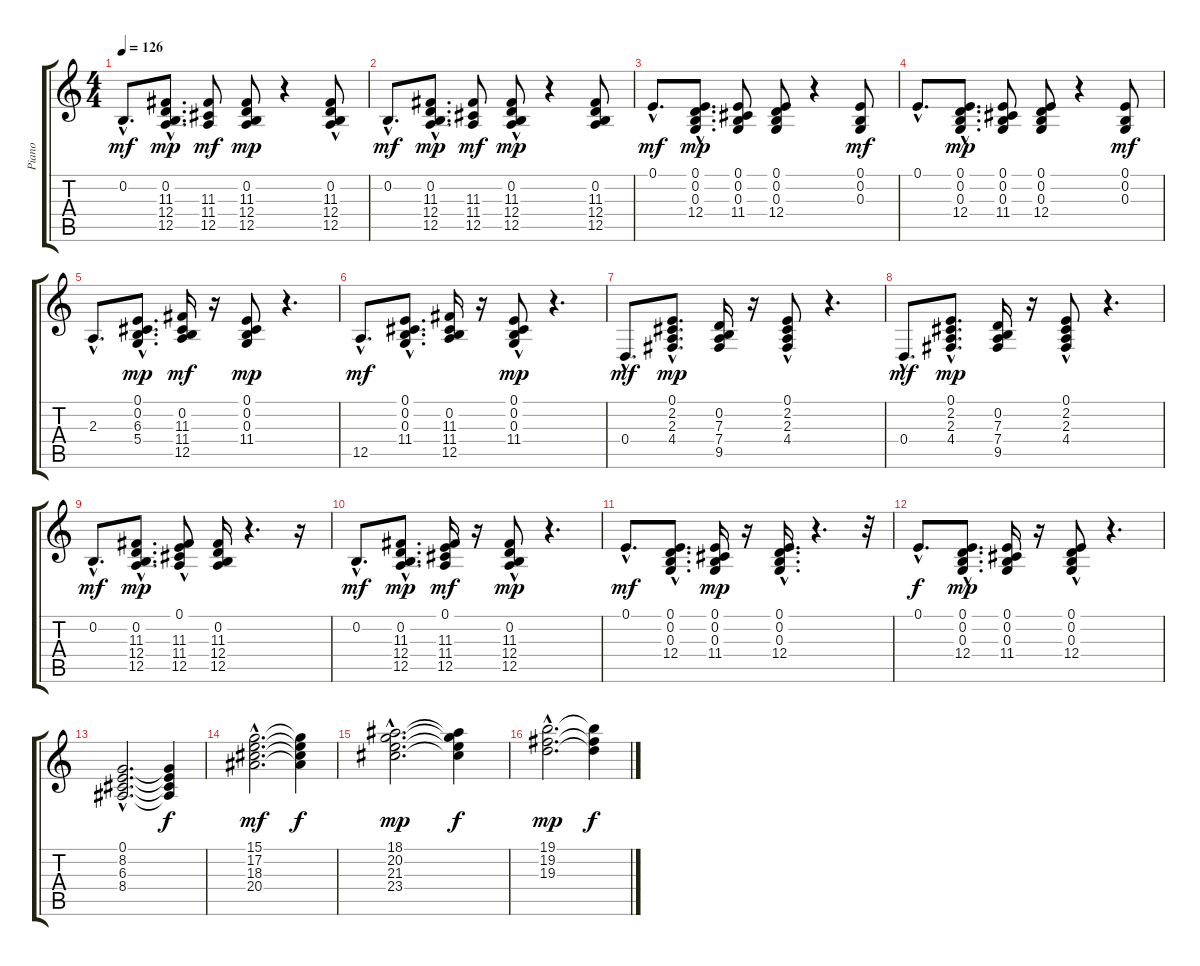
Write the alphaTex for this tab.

\track ("Piano" "Piano") {instrument brightacousticpiano}
\staff {score tabs}
\tuning (E4 B3 G3 D3 A2 E2) {hide}
\ts (4 4)
\tempo 126
\clef g2
\ks c
0.2{hac}.8{d dy mf} (0.2 11.3{hac} 12.4{hac} 12.5{hac}).8{d dy mp} (11.3 11.4 12.5).8{dy mf} (0.2 11.3 12.4 12.5).8{dy mp} r.4 (0.2 11.3{hac} 12.4 12.5).8 |
0.2{hac}.8{d dy mf} (0.2 11.3{hac} 12.4{hac} 12.5{hac}).8{d dy mp} (11.3 11.4 12.5).8{dy mf} (0.2 11.3{hac} 12.4{hac} 12.5).8{dy mp} r.4 (0.2 11.3 12.4 12.5).8 |
0.1{hac}.8{d dy mf} (0.1{hac} 0.2{hac} 0.3{hac} 12.4{hac}).8{d dy mp} (0.1 0.2 0.3 11.4).8 (0.1 0.2 0.3 12.4).8 r.4 (0.1 0.2 0.3).8{dy mf} |
0.1{hac}.8{d} (0.1{hac} 0.2{hac} 0.3{hac} 12.4{hac}).8{d dy mp} (0.1 0.2 0.3 11.4).8 (0.1 0.2 0.3 12.4).8 r.4 (0.1 0.2 0.3).8{dy mf} |
2.3{hac}.8{d} (0.1{hac} 0.2{hac} 6.3{hac} 5.4{hac}).8{d dy mp} (0.2 11.3 11.4 12.5).16{dy mf} r.16 (0.1 0.2 0.3 11.4).8{dy mp} r.4{d} |
12.5{hac}.8{d dy mf} (0.1{hac} 0.2{hac} 0.3{hac} 11.4{hac}).8{d} (0.2 11.3 11.4 12.5).16 r.16 (0.1{hac} 0.2 0.3 11.4{hac}).8{dy mp} r.4{d} |
0.4{hac}.8{d dy mf} (0.1{hac} 2.2{hac} 2.3{hac} 4.4{hac}).8{d dy mp} (0.2 7.3 7.4 9.5).16 r.16 (0.1{hac} 2.2{hac} 2.3{hac} 4.4).8 r.4{d} |
0.4{hac}.8{d dy mf} (0.1{hac} 2.2{hac} 2.3{hac} 4.4{hac}).8{d dy mp} (0.2 7.3 7.4 9.5).16 r.16 (0.1{hac} 2.2{hac} 2.3{hac} 4.4).8 r.4{d} |
0.2{hac}.8{d dy mf} (0.2{hac} 11.3{hac} 12.4{hac} 12.5{hac}).8{d dy mp} (0.1{hac} 11.3{hac} 11.4{hac} 12.5).8 (0.2 11.3 12.4 12.5).16 r.4{d} r.16 |
0.2{hac}.8{d dy mf} (0.2{hac} 11.3{hac} 12.4{hac} 12.5{hac}).8{d dy mp} (0.1 11.3 11.4 12.5).16{dy mf} r.16 (0.2 11.3{hac} 12.4{hac} 12.5).8{dy mp} r.4{d} |
0.1{hac}.8{d dy mf} (0.1{hac} 0.2{hac} 0.3{hac} 12.4{hac}).8{d} (0.1 0.2 0.3 11.4).16{dy mp} r.16 (0.1{hac} 0.2{hac} 0.3{hac} 12.4{hac}).16{d} r.4{d} r.32 |
0.1{hac}.8{d dy f} (0.1{hac} 0.2{hac} 0.3{hac} 12.4{hac}).8{d dy mp} (0.1 0.2 0.3 11.4).16 r.16 (0.1{hac} 0.2 0.3 12.4{hac}).8 r.4{d} |
(0.1{hac} 8.2{hac} 6.3{hac} 8.4{hac}).2{d} (0.1{t} 8.2{t} 6.3{t} 8.4{t}).4{dy f} |
(15.1{hac} 17.2{hac} 18.3{hac} 20.4{hac}).2{d dy mf} (15.1{t} 17.2{t} 18.3{t} 20.4{t}).4{dy f} |
(18.1{hac} 20.2{hac} 21.3{hac} 23.4{hac}).2{d dy mp} (18.1{t} 20.2{t} 21.3{t} 23.4{t}).4{dy f} |
(19.1{hac} 19.2{hac} 19.3{hac}).2{d dy mp} (19.1{t} 19.2{t} 19.3{t}).4{dy f}
